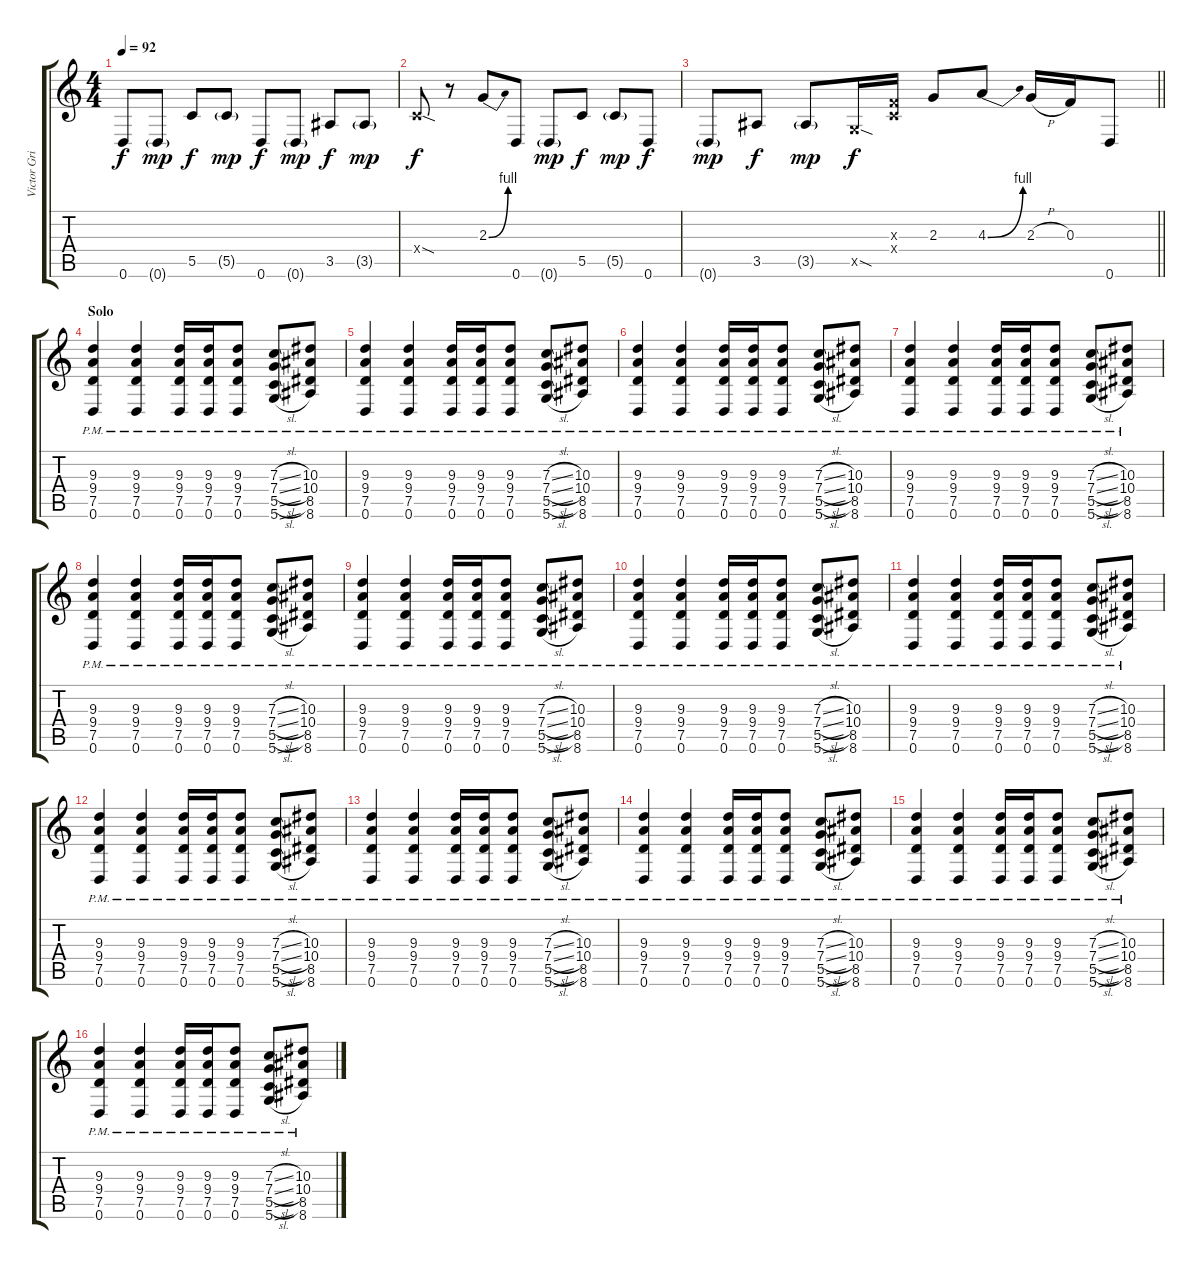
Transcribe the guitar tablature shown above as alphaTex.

\track ("Victor Griffin" "Victor Gri") {instrument overdrivenguitar}
\staff {score tabs}
\tuning (D4 A3 F3 C3 G2 D2) {hide}
\ts (4 4)
\tempo 92
\clef g2
\ks c
0.6.8{dy f} 0.6{g}.8{dy mp} 5.5.8{dy f} 5.5{g}.8{dy mp} 0.6.8{dy f} 0.6{g}.8{dy mp} 3.5.8{dy f} 3.5{g}.8{dy mp} |
0.4{sod x}.8{dy f} r.8 2.3{be (bend 0 0 60 4)}.8 0.6.8 0.6{g}.8{dy mp} 5.5.8{dy f} 5.5{g}.8{dy mp} 0.6.8{dy f} |
\barLineRight lightlight
0.6{g}.8{dy mp} 3.5.8{dy f} 3.5{g}.8{dy mp} 0.5{sod x}.16{dy f} (0.3{x} 0.4{x}).16 2.3.8 4.3{be (bend 0 0 60 4)}.8 2.3{h}.16 0.3.16 0.6.8 |
\section ("" "Solo")
(9.3 9.4 7.5 0.6{pm}).4 (9.3 9.4 7.5 0.6{pm}).4 (9.3 9.4 7.5 0.6{pm}).16 (9.3 9.4 7.5 0.6{pm}).16 (9.3 9.4 7.5 0.6{pm}).8 (7.3{sl} 7.4{sl} 5.5{sl} 5.6{sl pm}).8 (10.3 10.4 8.5 8.6{pm}).8 |
(9.3 9.4 7.5 0.6{pm}).4 (9.3 9.4 7.5 0.6{pm}).4 (9.3 9.4 7.5 0.6{pm}).16 (9.3 9.4 7.5 0.6{pm}).16 (9.3 9.4 7.5 0.6{pm}).8 (7.3{sl} 7.4{sl} 5.5{sl} 5.6{sl pm}).8 (10.3 10.4 8.5 8.6{pm}).8 |
(9.3 9.4 7.5 0.6{pm}).4 (9.3 9.4 7.5 0.6{pm}).4 (9.3 9.4 7.5 0.6{pm}).16 (9.3 9.4 7.5 0.6{pm}).16 (9.3 9.4 7.5 0.6{pm}).8 (7.3{sl} 7.4{sl} 5.5{sl} 5.6{sl pm}).8 (10.3 10.4 8.5 8.6{pm}).8 |
(9.3 9.4 7.5 0.6{pm}).4 (9.3 9.4 7.5 0.6{pm}).4 (9.3 9.4 7.5 0.6{pm}).16 (9.3 9.4 7.5 0.6{pm}).16 (9.3 9.4 7.5 0.6{pm}).8 (7.3{sl} 7.4{sl} 5.5{sl} 5.6{sl pm}).8 (10.3 10.4 8.5 8.6{pm}).8 |
(9.3 9.4 7.5 0.6{pm}).4 (9.3 9.4 7.5 0.6{pm}).4 (9.3 9.4 7.5 0.6{pm}).16 (9.3 9.4 7.5 0.6{pm}).16 (9.3 9.4 7.5 0.6{pm}).8 (7.3{sl} 7.4{sl} 5.5{sl} 5.6{sl pm}).8 (10.3 10.4 8.5 8.6{pm}).8 |
(9.3 9.4 7.5 0.6{pm}).4 (9.3 9.4 7.5 0.6{pm}).4 (9.3 9.4 7.5 0.6{pm}).16 (9.3 9.4 7.5 0.6{pm}).16 (9.3 9.4 7.5 0.6{pm}).8 (7.3{sl} 7.4{sl} 5.5{sl} 5.6{sl pm}).8 (10.3 10.4 8.5 8.6{pm}).8 |
(9.3 9.4 7.5 0.6{pm}).4 (9.3 9.4 7.5 0.6{pm}).4 (9.3 9.4 7.5 0.6{pm}).16 (9.3 9.4 7.5 0.6{pm}).16 (9.3 9.4 7.5 0.6{pm}).8 (7.3{sl} 7.4{sl} 5.5{sl} 5.6{sl pm}).8 (10.3 10.4 8.5 8.6{pm}).8 |
(9.3 9.4 7.5 0.6{pm}).4 (9.3 9.4 7.5 0.6{pm}).4 (9.3 9.4 7.5 0.6{pm}).16 (9.3 9.4 7.5 0.6{pm}).16 (9.3 9.4 7.5 0.6{pm}).8 (7.3{sl} 7.4{sl} 5.5{sl} 5.6{sl pm}).8 (10.3 10.4 8.5 8.6{pm}).8 |
(9.3 9.4 7.5 0.6{pm}).4 (9.3 9.4 7.5 0.6{pm}).4 (9.3 9.4 7.5 0.6{pm}).16 (9.3 9.4 7.5 0.6{pm}).16 (9.3 9.4 7.5 0.6{pm}).8 (7.3{sl} 7.4{sl} 5.5{sl} 5.6{sl pm}).8 (10.3 10.4 8.5 8.6{pm}).8 |
(9.3 9.4 7.5 0.6{pm}).4 (9.3 9.4 7.5 0.6{pm}).4 (9.3 9.4 7.5 0.6{pm}).16 (9.3 9.4 7.5 0.6{pm}).16 (9.3 9.4 7.5 0.6{pm}).8 (7.3{sl} 7.4{sl} 5.5{sl} 5.6{sl pm}).8 (10.3 10.4 8.5 8.6{pm}).8 |
(9.3 9.4 7.5 0.6{pm}).4 (9.3 9.4 7.5 0.6{pm}).4 (9.3 9.4 7.5 0.6{pm}).16 (9.3 9.4 7.5 0.6{pm}).16 (9.3 9.4 7.5 0.6{pm}).8 (7.3{sl} 7.4{sl} 5.5{sl} 5.6{sl pm}).8 (10.3 10.4 8.5 8.6{pm}).8 |
(9.3 9.4 7.5 0.6{pm}).4 (9.3 9.4 7.5 0.6{pm}).4 (9.3 9.4 7.5 0.6{pm}).16 (9.3 9.4 7.5 0.6{pm}).16 (9.3 9.4 7.5 0.6{pm}).8 (7.3{sl} 7.4{sl} 5.5{sl} 5.6{sl pm}).8 (10.3 10.4 8.5 8.6{pm}).8 |
(9.3 9.4 7.5 0.6{pm}).4 (9.3 9.4 7.5 0.6{pm}).4 (9.3 9.4 7.5 0.6{pm}).16 (9.3 9.4 7.5 0.6{pm}).16 (9.3 9.4 7.5 0.6{pm}).8 (7.3{sl} 7.4{sl} 5.5{sl} 5.6{sl pm}).8 (10.3 10.4 8.5 8.6{pm}).8
